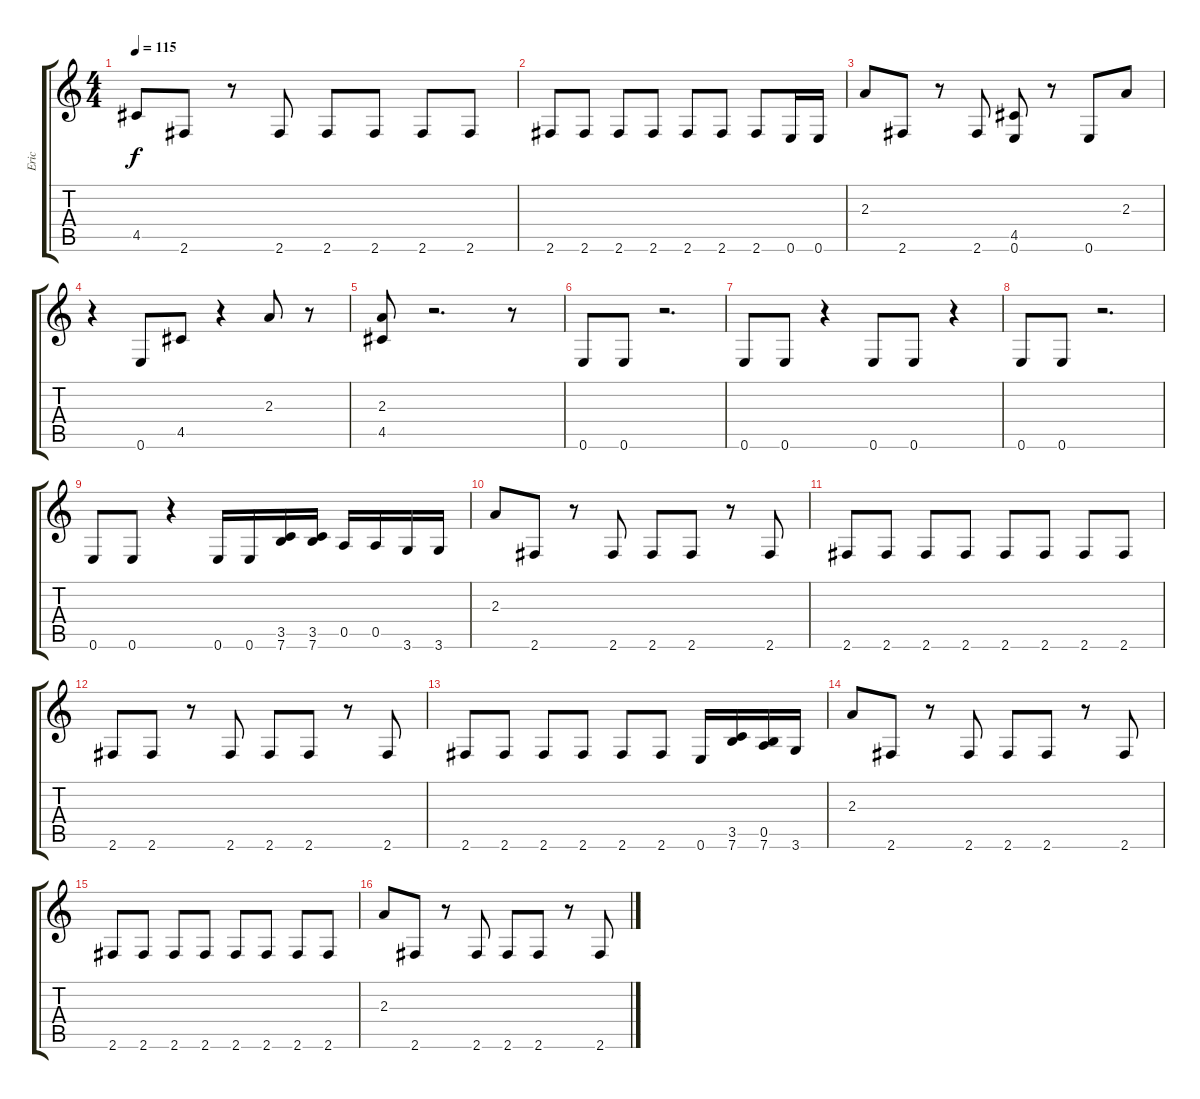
\track ("Eric" "Eric") {instrument acousticguitarsteel}
\staff {score tabs}
\tuning (E4 B3 G3 D3 A2 E2) {hide}
\ts (4 4)
\tempo 115
\clef g2
\ks c
4.5.8{dy f} 2.6.8 r.8 2.6.8 2.6.8 2.6.8 2.6.8 2.6.8 |
2.6.8 2.6.8 2.6.8 2.6.8 2.6.8 2.6.8 2.6.8 0.6.16 0.6.16 |
2.3.8 2.6.8 r.8 2.6.8 (4.5 0.6).8 r.8 0.6.8 2.3.8 |
r.4 0.6.8 4.5.8 r.4 2.3.8 r.8 |
(2.3 4.5).8 r.2{d} r.8 |
0.6.8 0.6.8 r.2{d} |
0.6.8 0.6.8 r.4 0.6.8 0.6.8 r.4 |
0.6.8 0.6.8 r.2{d} |
0.6.8 0.6.8 r.4 0.6.16 0.6.16 (3.5 7.6).16 (3.5 7.6).16 0.5.16 0.5.16 3.6.16 3.6.16 |
2.3.8 2.6.8 r.8 2.6.8 2.6.8 2.6.8 r.8 2.6.8 |
2.6.8 2.6.8 2.6.8 2.6.8 2.6.8 2.6.8 2.6.8 2.6.8 |
2.6.8 2.6.8 r.8 2.6.8 2.6.8 2.6.8 r.8 2.6.8 |
2.6.8 2.6.8 2.6.8 2.6.8 2.6.8 2.6.8 0.6.16 (3.5 7.6).16 (0.5 7.6).16 3.6.16 |
2.3.8 2.6.8 r.8 2.6.8 2.6.8 2.6.8 r.8 2.6.8 |
2.6.8 2.6.8 2.6.8 2.6.8 2.6.8 2.6.8 2.6.8 2.6.8 |
2.3.8 2.6.8 r.8 2.6.8 2.6.8 2.6.8 r.8 2.6.8
